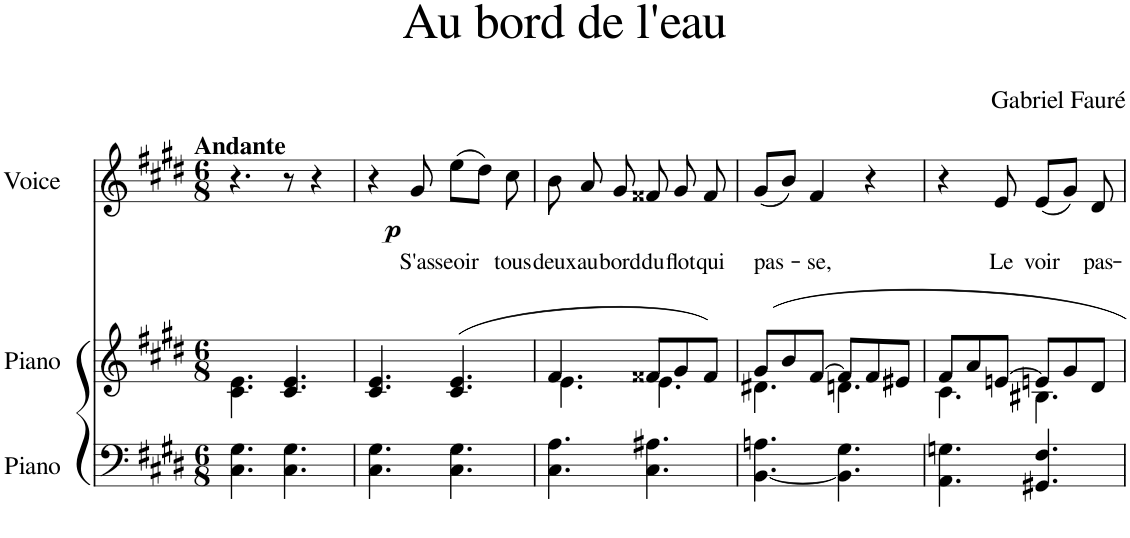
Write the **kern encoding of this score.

**kern	**kern	**kern	**text	**dynam
*part3	*part2	*part1	*part1	*part1
*staff3	*staff2	*staff1	*staff1	*staff1
*I"Piano	*I"Piano	*I"Voice	*	*
*I'Pno	*I'Pno.	*I'Voice	*	*
*clefF4	*clefG2	*clefG2	*	*
*k[f#c#g#d#]	*k[f#c#g#d#]	*k[f#c#g#d#]	*	*
*M6/8	*M6/8	*M6/8	*	*
=1	=1	=1	=1	=1
!	!	!LO:TX:a:B:t=Andante	!	!
4.C#\ 4.G#\	4.c#\ 4.e\	4.r	.	.
4.C#\ 4.G#\	4.c#/ 4.e/	8r	.	.
.	.	4r	.	.
=2	=2	=2	=2	=2
!	!	!	!	!LO:DY:b
4.C#\ 4.G#\	4.c#/ 4.e/	4r	.	p
!	!	!	!LO:LY:b	!
.	.	8g#/	S'as-	.
!	!	!	!LO:LY:b	!
4.C#\ 4.G#\	(4.c#/ 4.e/	(8ee\L	-seoir	.
.	.	8dd#\J)	.	.
!	!	!	!LO:LY:b	!
.	.	8cc#\	tous	.
=3	=3	=3	=3	=3
*	*^	*	*	*
!	!	!	!	!LO:LY:b	!
4.C#\ 4.A\	4.f#/	4.e\	8b\	deux	.
!	!	!	!	!LO:LY:b	!
.	.	.	8a/	au	.
!	!	!	!	!LO:LY:b	!
.	.	.	8g#/	bord	.
!	!	!	!	!LO:LY:b	!
4.C#\ 4.A#X\	8f##X/L	4.e\	8f##X/	du	.
!	!	!	!	!LO:LY:b	!
.	8g#/	.	8g#/	flot	.
!	!	!	!	!LO:LY:b	!
.	8f##/J)	.	8f##/	qui	.
=4	=4	=4	=4	=4	=4
!	!	!	!	!LO:LY:b	!
[4.BB\ 4.An\	8g#/L	4.d#X\	(8g#/L	pas-	.
.	8b/	.	8b/J)	.	.
!	!	!	!	!LO:LY:b	!
.	[8f#/J	.	4f#/	-se,	.
4.BB\] 4.G#\	8f#/L]	4.dn\	.	.	.
.	8f#/	.	4r	.	.
.	8e#X/J	.	.	.	.
=5	=5	=5	=5	=5	=5
4.AA\ 4.Gn\	8f#/L	4.c#\	4r	.	.
.	8a/	.	.	.	.
!	!	!	!	!LO:LY:b	!
.	[8en/J	.	8e/	Le	.
!	!	!	!	!LO:LY:b	!
4.GG#X/ 4.F#/	8en/L]	4.B#X\	(8e/L	voir	.
.	8g#/	.	8g#/J)	.	.
!	!	!	!	!LO:LY:b	!
.	8d#/J	.	8d#/	pas-	.
*	*v	*v	*	*	*
=	=	=	=	=
*-	*-	*-	*-	*-
